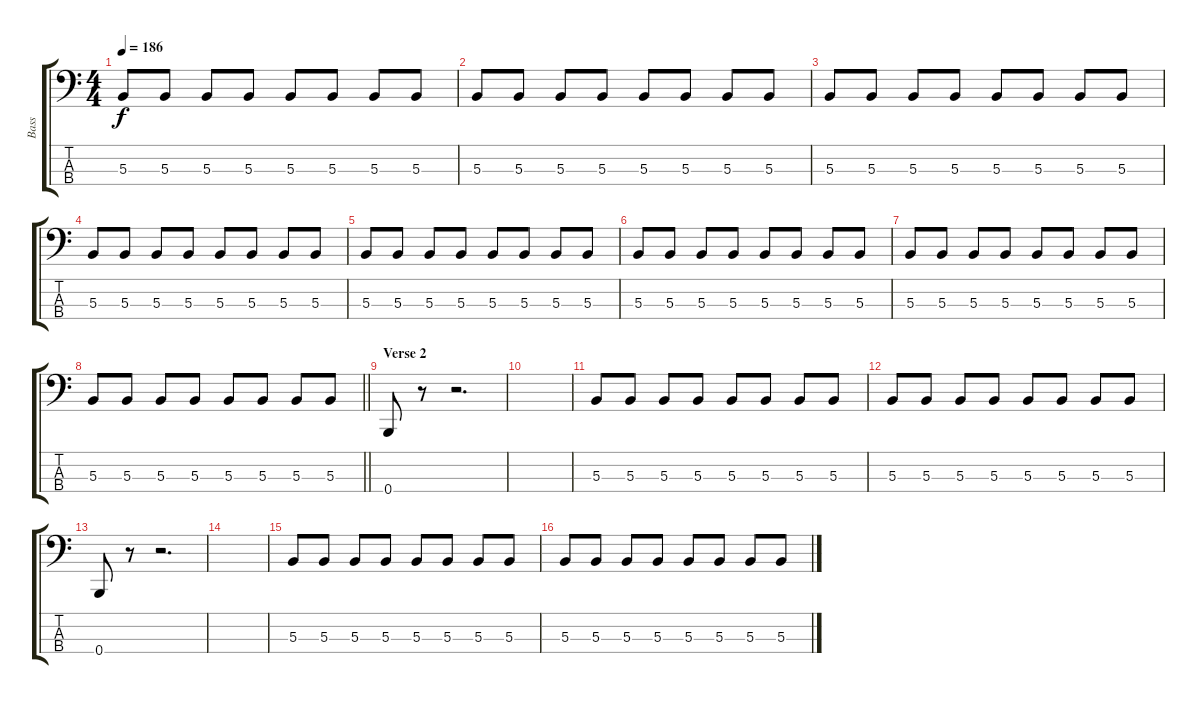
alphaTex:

\track ("Bass" "Bass") {instrument electricbassfinger}
\staff {score tabs}
\tuning (E2 B1 Gb1 B0) {hide}
\ts (4 4)
\tempo 186
\clef f4
\ks c
5.3.8{dy f} 5.3.8 5.3.8 5.3.8 5.3.8 5.3.8 5.3.8 5.3.8 |
5.3.8 5.3.8 5.3.8 5.3.8 5.3.8 5.3.8 5.3.8 5.3.8 |
5.3.8 5.3.8 5.3.8 5.3.8 5.3.8 5.3.8 5.3.8 5.3.8 |
5.3.8 5.3.8 5.3.8 5.3.8 5.3.8 5.3.8 5.3.8 5.3.8 |
5.3.8 5.3.8 5.3.8 5.3.8 5.3.8 5.3.8 5.3.8 5.3.8 |
5.3.8 5.3.8 5.3.8 5.3.8 5.3.8 5.3.8 5.3.8 5.3.8 |
5.3.8 5.3.8 5.3.8 5.3.8 5.3.8 5.3.8 5.3.8 5.3.8 |
\barLineRight lightlight
5.3.8 5.3.8 5.3.8 5.3.8 5.3.8 5.3.8 5.3.8 5.3.8 |
\section ("" "Verse 2")
0.4.8 r.8 r.2{d} |
|
5.3.8 5.3.8 5.3.8 5.3.8 5.3.8 5.3.8 5.3.8 5.3.8 |
5.3.8 5.3.8 5.3.8 5.3.8 5.3.8 5.3.8 5.3.8 5.3.8 |
0.4.8 r.8 r.2{d} |
|
5.3.8 5.3.8 5.3.8 5.3.8 5.3.8 5.3.8 5.3.8 5.3.8 |
5.3.8 5.3.8 5.3.8 5.3.8 5.3.8 5.3.8 5.3.8 5.3.8
